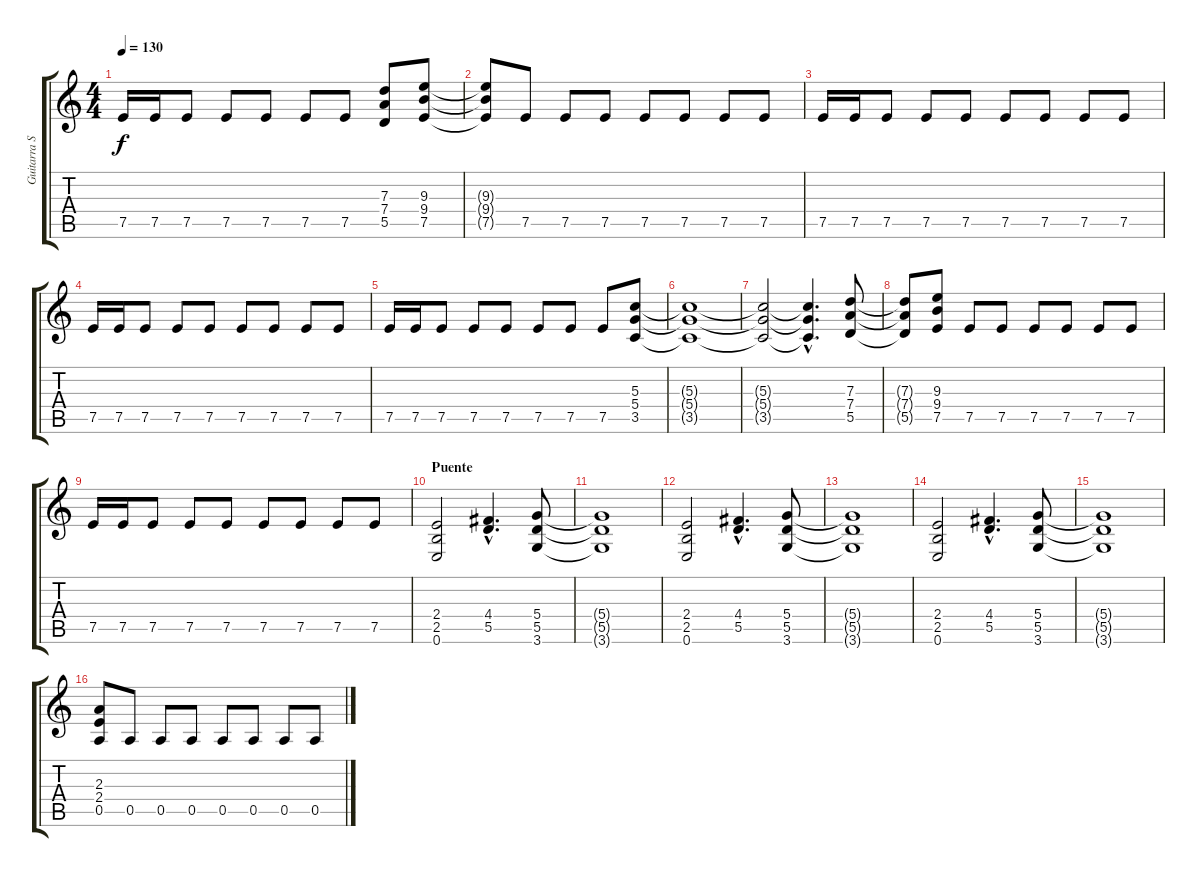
\track ("Guitarra Solista" "Guitarra S") {instrument distortionguitar}
\staff {score tabs}
\tuning (E4 B3 G3 D3 A2 E2) {hide}
\ts (4 4)
\tempo 130
\clef g2
\ks c
7.5.16{dy f} 7.5.16 7.5.8 7.5.8 7.5.8 7.5.8 7.5.8 (7.3 7.4 5.5).8 (9.3 9.4 7.5).8 |
(9.3{t} 9.4{t} 7.5{t}).8 7.5.8 7.5.8 7.5.8 7.5.8 7.5.8 7.5.8 7.5.8 |
7.5.16 7.5.16 7.5.8 7.5.8 7.5.8 7.5.8 7.5.8 7.5.8 7.5.8 |
7.5.16 7.5.16 7.5.8 7.5.8 7.5.8 7.5.8 7.5.8 7.5.8 7.5.8 |
7.5.16 7.5.16 7.5.8 7.5.8 7.5.8 7.5.8 7.5.8 7.5.8 (5.3 5.4 3.5).8 |
(5.3{t} 5.4{t} 3.5{t}).1 |
(5.3{t} 5.4{t} 3.5{t}).2 (5.3{hac t} 5.4{hac t} 3.5{hac t}).4{d} (7.3 7.4 5.5).8 |
(7.3{t} 7.4{t} 5.5{t}).8 (9.3 9.4 7.5).8 7.5.8 7.5.8 7.5.8 7.5.8 7.5.8 7.5.8 |
7.5.16 7.5.16 7.5.8 7.5.8 7.5.8 7.5.8 7.5.8 7.5.8 7.5.8 |
\section ("" "Puente")
(2.4 2.5 0.6).2 (4.4{hac} 5.5{hac}).4{d} (5.4 5.5 3.6).8 |
(5.4{t} 5.5{t} 3.6{t}).1 |
(2.4 2.5 0.6).2 (4.4{hac} 5.5{hac}).4{d} (5.4 5.5 3.6).8 |
(5.4{t} 5.5{t} 3.6{t}).1 |
(2.4 2.5 0.6).2 (4.4{hac} 5.5{hac}).4{d} (5.4 5.5 3.6).8 |
(5.4{t} 5.5{t} 3.6{t}).1 |
(2.3 2.4 0.5).8 0.5.8 0.5.8 0.5.8 0.5.8 0.5.8 0.5.8 0.5.8
